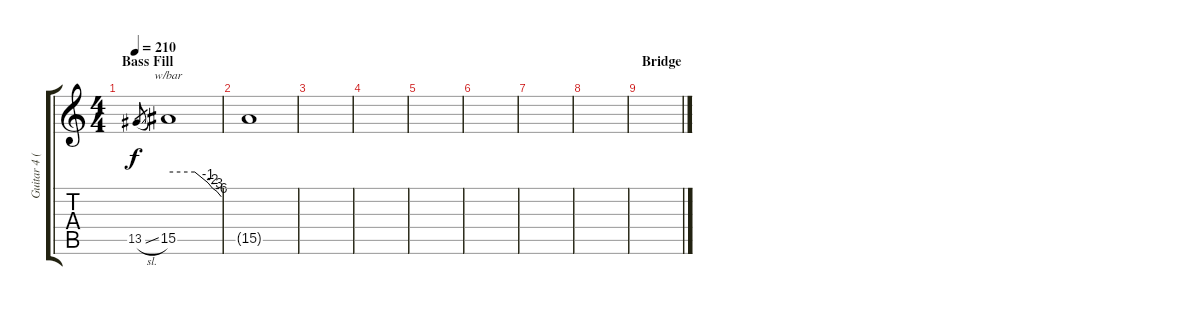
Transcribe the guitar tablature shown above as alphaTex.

\track ("Guitar 4 (distortion)" "Guitar 4 (") {instrument distortionguitar}
\staff {score tabs}
\tuning (D4 A3 F3 C3 G2 C2) {hide}
\ts (4 4)
\section ("" "Bass Fill")
\tempo 210
\clef g2
\ks c
13.5{sl}.8{gr dy f} 15.5.1{tbe (custom default 0 0 30 0 45 -4 50 -8 55 -12 60 -24)} |
15.5{t}.1 |
|
|
|
|
|
|
\section ("" "Bridge")
